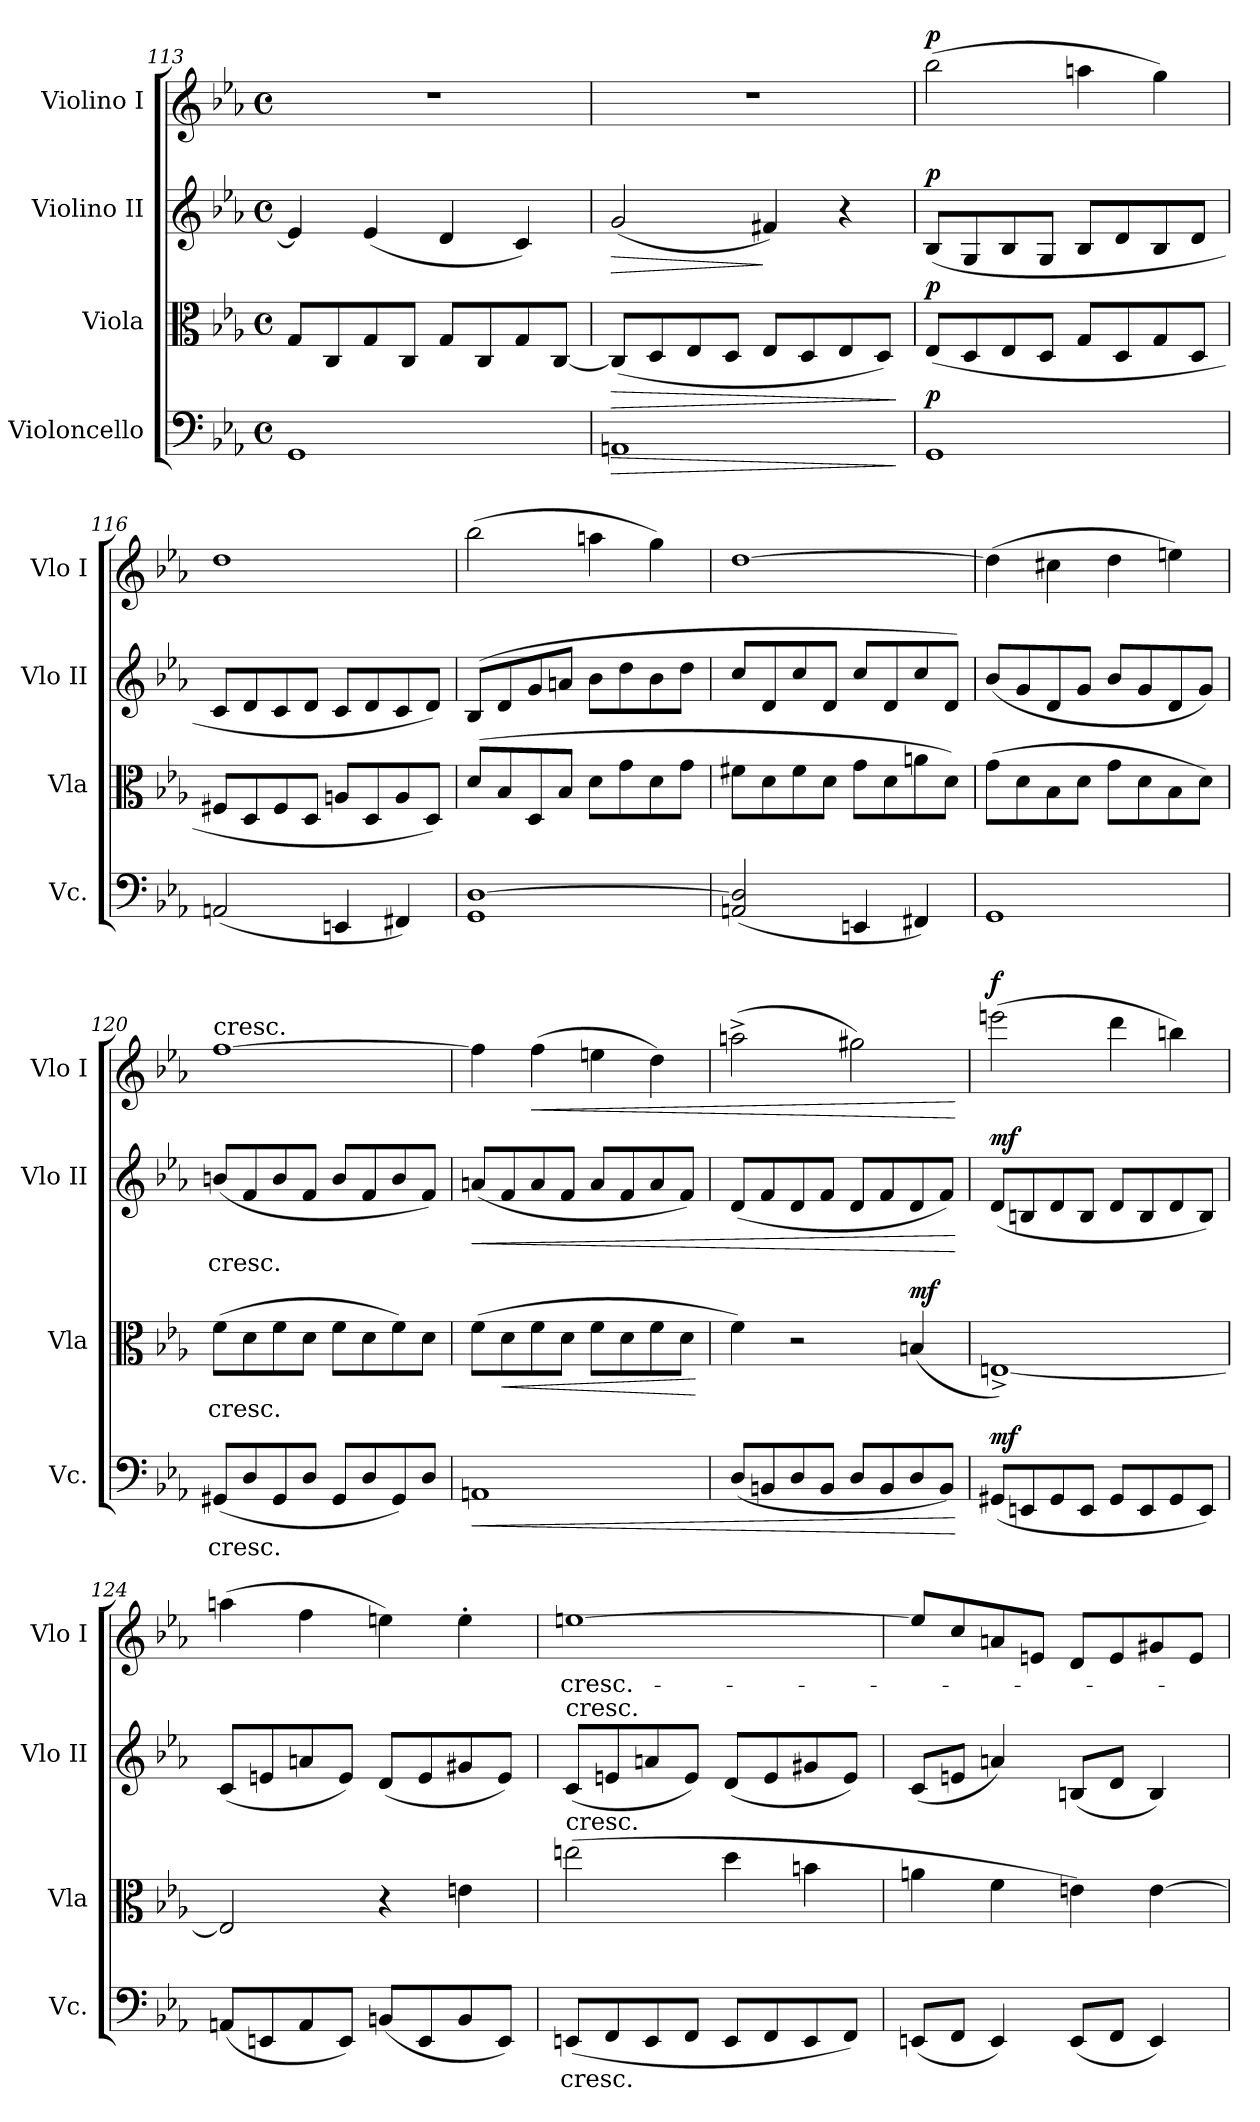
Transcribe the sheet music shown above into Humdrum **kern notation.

**kern	**text	**dynam	**kern	**text	**dynam	**kern	**text	**dynam	**kern	**text	**dynam
*part4	*part4	*part4	*part3	*part3	*part3	*part2	*part2	*part2	*part1	*part1	*part1
*staff4	*staff4	*staff4	*staff3	*staff3	*staff3	*staff2	*staff2	*staff2	*staff1	*staff1	*staff1
*I"Violoncello	*	*	*I"Viola	*	*	*I"Violino II	*	*	*I"Violino I	*	*
*I'Vc.	*	*	*I'Vla	*	*	*I'Vlo II	*	*	*I'Vlo I	*	*
!!LO:PB:g=z
*clefF4	*	*	*clefC3	*	*	*clefG2	*	*	*clefG2	*	*
*k[b-e-a-]	*	*	*k[b-e-a-]	*	*	*k[b-e-a-]	*	*	*k[b-e-a-]	*	*
*M4/4	*	*	*M4/4	*	*	*M4/4	*	*	*M4/4	*	*
*met(c)	*	*	*met(c)	*	*	*met(c)	*	*	*met(c)	*	*
=113	=113	=113	=113	=113	=113	=113	=113	=113	=113	=113	=113
1GG	.	.	8G/L	.	.	4e-/]	.	.	1r	.	.
.	.	.	8C/	.	.	.	.	.	.	.	.
.	.	.	8G/	.	.	(4e-/	.	.	.	.	.
.	.	.	8C/J	.	.	.	.	.	.	.	.
.	.	.	8G/L	.	.	4d/	.	.	.	.	.
.	.	.	8C/	.	.	.	.	.	.	.	.
.	.	.	8G/	.	.	4c/)	.	.	.	.	.
.	.	.	[8C/J	.	.	.	.	.	.	.	.
=114	=114	=114	=114	=114	=114	=114	=114	=114	=114	=114	=114
!	!	!LO:HP:b	!	!	!LO:HP:b	!	!	!LO:HP:b	!	!	!
1AAn	.	>	(8C/L]	.	>	(2g/	.	>	1r	.	.
.	.	.	8D/	.	.	.	.	.	.	.	.
.	.	.	8E-/	.	.	.	.	.	.	.	.
.	.	.	8D/J	.	.	.	.	.	.	.	.
.	.	.	8E-/L	.	.	4f#X/)	.	]	.	.	.
.	.	.	8D/	.	.	.	.	.	.	.	.
.	.	.	8E-/	.	.	4r	.	.	.	.	.
.	.	.	8D/J)	.	.	.	.	.	.	.	.
.	.	]	.	.	]	.	.	.	.	.	.
=115	=115	=115	=115	=115	=115	=115	=115	=115	=115	=115	=115
!	!	!LO:DY:b	!	!	!LO:DY:b	!	!	!LO:DY:b	!	!	!LO:DY:b
1GG	.	p	(8E-/L	.	p	(8B-/L	.	p	(2bb-\	.	p
.	.	.	8D/	.	.	8G/	.	.	.	.	.
.	.	.	8E-/	.	.	8B-/	.	.	.	.	.
.	.	.	8D/J	.	.	8G/J	.	.	.	.	.
.	.	.	8G/L	.	.	8B-/L	.	.	4aan\	.	.
.	.	.	8D/	.	.	8d/	.	.	.	.	.
.	.	.	8G/	.	.	8B-/	.	.	4gg\)	.	.
.	.	.	8D/J	.	.	8d/J	.	.	.	.	.
=116	=116	=116	=116	=116	=116	=116	=116	=116	=116	=116	=116
(2AAn/	.	.	8F#X/L	.	.	8c/L	.	.	1dd	.	.
.	.	.	8D/	.	.	8d/	.	.	.	.	.
.	.	.	8F#/	.	.	8c/	.	.	.	.	.
.	.	.	8D/J	.	.	8d/J	.	.	.	.	.
4EEn/	.	.	8An/L	.	.	8c/L	.	.	.	.	.
.	.	.	8D/	.	.	8d/	.	.	.	.	.
4FF#X/)	.	.	8A/	.	.	8c/	.	.	.	.	.
.	.	.	8D/J)	.	.	8d/J)	.	.	.	.	.
=117	=117	=117	=117	=117	=117	=117	=117	=117	=117	=117	=117
1GG [1D	.	.	(8d/L	.	.	(8B-/L	.	.	(2bb-\	.	.
.	.	.	8B-/	.	.	8d/	.	.	.	.	.
.	.	.	8D/	.	.	8g/	.	.	.	.	.
.	.	.	8B-/J	.	.	8an/J	.	.	.	.	.
.	.	.	8d\L	.	.	8b-\L	.	.	4aan\	.	.
.	.	.	8g\	.	.	8dd\	.	.	.	.	.
.	.	.	8d\	.	.	8b-\	.	.	4gg\)	.	.
.	.	.	8g\J	.	.	8dd\J	.	.	.	.	.
=118	=118	=118	=118	=118	=118	=118	=118	=118	=118	=118	=118
(2AAn/ 2D/]	.	.	8f#X\L	.	.	8cc/L	.	.	[1dd	.	.
.	.	.	8d\	.	.	8d/	.	.	.	.	.
.	.	.	8f#\	.	.	8cc/	.	.	.	.	.
.	.	.	8d\J	.	.	8d/J	.	.	.	.	.
4EEn/	.	.	8g\L	.	.	8cc/L	.	.	.	.	.
.	.	.	8d\	.	.	8d/	.	.	.	.	.
4FF#X/)	.	.	8an\	.	.	8cc/	.	.	.	.	.
.	.	.	8d\J)	.	.	8d/J)	.	.	.	.	.
=119	=119	=119	=119	=119	=119	=119	=119	=119	=119	=119	=119
1GG	.	.	(8g\L	.	.	(8b-/L	.	.	(4dd\]	.	.
.	.	.	8d\	.	.	8g/	.	.	.	.	.
.	.	.	8B-\	.	.	8d/	.	.	4cc#X\	.	.
.	.	.	8d\J	.	.	8g/J	.	.	.	.	.
.	.	.	8g\L	.	.	8b-/L	.	.	4dd\	.	.
.	.	.	8d\	.	.	8g/	.	.	.	.	.
.	.	.	8B-\	.	.	8d/	.	.	4een\)	.	.
.	.	.	8d\J)	.	.	8g/J)	.	.	.	.	.
!!LO:LB:g=z
=120	=120	=120	=120	=120	=120	=120	=120	=120	=120	=120	=120
!	!	!	!	!	!	!	!	!	!LO:TX:a:t=cresc.	!	!
!	!LO:LY:b	!	!	!LO:LY:b	!	!	!LO:LY:b	!	!	!	!
(8GG#X/L	cresc.	.	(8f\L	cresc.	.	(8bn/L	cresc.	.	[1ff	.	.
8D/	.	.	8d\	.	.	8f/	.	.	.	.	.
8GG#/	.	.	8f\	.	.	8b/	.	.	.	.	.
8D/J	.	.	8d\J	.	.	8f/J	.	.	.	.	.
8GG#/L	.	.	8f\L	.	.	8b/L	.	.	.	.	.
8D/	.	.	8d\	.	.	8f/	.	.	.	.	.
8GG#/)	.	.	8f\)	.	.	8b/	.	.	.	.	.
8D/J	.	.	8d\J	.	.	8f/J)	.	.	.	.	.
=121	=121	=121	=121	=121	=121	=121	=121	=121	=121	=121	=121
!	!	!LO:HP:b	!	!	!	!	!	!LO:HP:b	!	!	!
1AAn	.	<	(8f\L	.	.	(8an/L	.	<	4ff\]	.	.
!	!	!	!	!	!LO:HP:b	!	!	!	!	!	!
.	.	.	8d\	.	<	8f/	.	.	.	.	.
!	!	!	!	!	!	!	!	!	!	!	!LO:HP:b
.	.	.	8f\	.	.	8a/	.	.	(4ff\	.	<
.	.	.	8d\J	.	.	8f/J	.	.	.	.	.
.	.	.	8f\L	.	.	8a/L	.	.	4een\	.	.
.	.	.	8d\	.	.	8f/	.	.	.	.	.
.	.	.	8f\	.	.	8a/	.	.	4dd\)	.	.
.	.	.	8d\J	.	.	8f/J)	.	.	.	.	.
.	.	.	.	.	[	.	.	.	.	.	.
=122	=122	=122	=122	=122	=122	=122	=122	=122	=122	=122	=122
(8D/L	.	.	4f\)	.	.	(8d/L	.	.	(2aan^\	.	.
8BBn/	.	.	.	.	.	8f/	.	.	.	.	.
8D/	.	.	2r	.	.	8d/	.	.	.	.	.
8BB/J	.	.	.	.	.	8f/J	.	.	.	.	.
8D/L	.	.	.	.	.	8d/L	.	.	2gg#X\)	.	.
8BB/	.	.	.	.	.	8f/	.	.	.	.	.
!	!	!	!	!	!LO:DY:b	!	!	!	!	!	!
8D/	.	.	(4Bn/	.	mf	8d/	.	.	.	.	.
8BB/J)	.	.	.	.	.	8f/J)	.	.	.	.	.
.	.	[	.	.	.	.	.	[	.	.	[
=123	=123	=123	=123	=123	=123	=123	=123	=123	=123	=123	=123
!	!	!LO:DY:b	!	!	!	!	!	!LO:DY:b	!	!	!LO:DY:b
(8GG#X/L	.	mf	[1En^)	.	.	(8d/L	.	mf	(2eeen\	.	f
8EEn/	.	.	.	.	.	8Bn/	.	.	.	.	.
8GG#/	.	.	.	.	.	8d/	.	.	.	.	.
8EE/J	.	.	.	.	.	8B/J	.	.	.	.	.
8GG#/L	.	.	.	.	.	8d/L	.	.	4ddd\	.	.
8EE/	.	.	.	.	.	8B/	.	.	.	.	.
8GG#/	.	.	.	.	.	8d/	.	.	4bbn\)	.	.
8EE/J)	.	.	.	.	.	8B/J)	.	.	.	.	.
=124	=124	=124	=124	=124	=124	=124	=124	=124	=124	=124	=124
(8AAn/L	.	.	2E/]	.	.	(8c/L	.	.	(4aan\	.	.
8EEn/	.	.	.	.	.	8en/	.	.	.	.	.
8AA/	.	.	.	.	.	8an/	.	.	4ff\	.	.
8EE/J)	.	.	.	.	.	8e/J)	.	.	.	.	.
(8BBn/L	.	.	4r	.	.	(8d/L	.	.	4een\)	.	.
8EE/	.	.	.	.	.	8e/	.	.	.	.	.
8BB/	.	.	4en\	.	.	8g#X/	.	.	4ee'\	.	.
8EE/J)	.	.	.	.	.	8e/J)	.	.	.	.	.
=125	=125	=125	=125	=125	=125	=125	=125	=125	=125	=125	=125
!	!	!	!	!	!	!LO:TX:a:t=cresc.	!	!	!	!	!
!	!	!	!LO:TX:a:t=cresc.	!	!	!	!	!	!	!	!
!	!LO:LY:b	!	!	!	!	!	!	!	!	!LO:LY:b	!
(8EEn/L	cresc.	.	(2een\	.	.	(8c/L	.	.	[1een	cresc.-	.
8FF/	.	.	.	.	.	8en/	.	.	.	.	.
8EE/	.	.	.	.	.	8an/	.	.	.	.	.
8FF/J	.	.	.	.	.	8e/J)	.	.	.	.	.
8EE/L	.	.	4dd\	.	.	(8d/L	.	.	.	.	.
8FF/	.	.	.	.	.	8e/	.	.	.	.	.
8EE/	.	.	4bn\	.	.	8g#X/	.	.	.	.	.
8FF/J)	.	.	.	.	.	8e/J)	.	.	.	.	.
=126	=126	=126	=126	=126	=126	=126	=126	=126	=126	=126	=126
(8EEn/L	.	.	4an\	.	.	(8c/L	.	.	8ee/L]	.	.
8FF/J	.	.	.	.	.	8en/J	.	.	8cc/	.	.
4EE/)	.	.	4f\	.	.	4an/)	.	.	8an/	.	.
.	.	.	.	.	.	.	.	.	8en/J	.	.
(8EE/L	.	.	4en\)	.	.	(8Bn/L	.	.	8d/L	.	.
8FF/J	.	.	.	.	.	8d/J	.	.	8e/	.	.
4EE/)	.	.	[4e\	.	.	4B/)	.	.	8g#X/	.	.
.	.	.	.	.	.	.	.	.	8e/J	.	.
=	=	=	=	=	=	=	=	=	=	=	=
*-	*-	*-	*-	*-	*-	*-	*-	*-	*-	*-	*-
